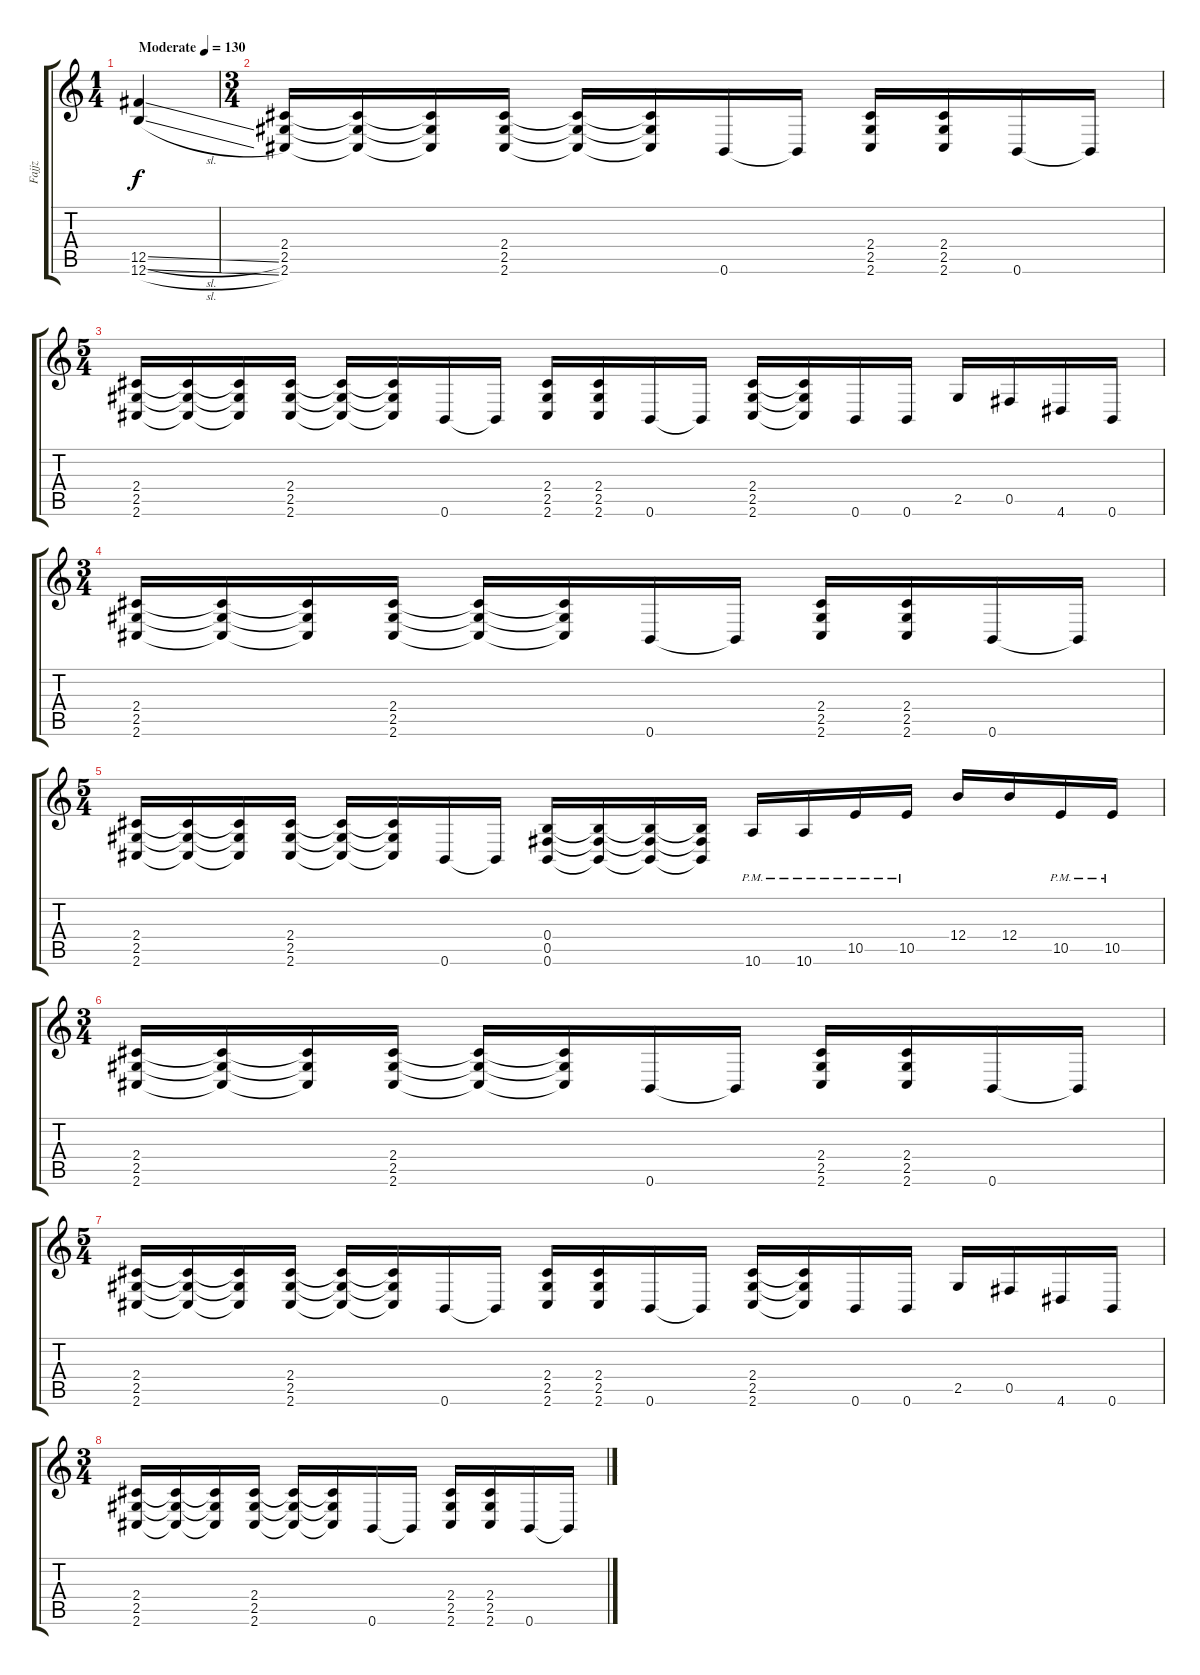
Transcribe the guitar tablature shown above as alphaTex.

\track ("Fajjz" "Fajjz") {instrument distortionguitar}
\staff {score tabs}
\tuning (Db4 Ab3 E3 B2 Gb2 B1) {hide}
\ts (1 4)
\tempo (130 "Moderate")
\clef g2
\ks c
(12.5{sl} 12.6{sl}).4{dy f instrument distortionguitar} |
\ts (3 4)
(2.4 2.5 2.6).16 (2.4{t} 2.5{t} 2.6{t}).16 (2.4{t} 2.5{t} 2.6{t}).16 (2.4 2.5 2.6).16 (2.4{t} 2.5{t} 2.6{t}).16 (2.4{t} 2.5{t} 2.6{t}).16 0.6.16 0.6{t}.16 (2.4 2.5 2.6).16 (2.4 2.5 2.6).16 0.6.16 0.6{t}.16 |
\ts (5 4)
(2.4 2.5 2.6).16 (2.4{t} 2.5{t} 2.6{t}).16 (2.4{t} 2.5{t} 2.6{t}).16 (2.4 2.5 2.6).16 (2.4{t} 2.5{t} 2.6{t}).16 (2.4{t} 2.5{t} 2.6{t}).16 0.6.16 0.6{t}.16 (2.4 2.5 2.6).16 (2.4 2.5 2.6).16 0.6.16 0.6{t}.16 (2.4 2.5 2.6).16 (2.4{t} 2.5{t} 2.6{t}).16 0.6.16 0.6.16 2.5.16 0.5.16 4.6.16 0.6.16 |
\ts (3 4)
(2.4 2.5 2.6).16 (2.4{t} 2.5{t} 2.6{t}).16 (2.4{t} 2.5{t} 2.6{t}).16 (2.4 2.5 2.6).16 (2.4{t} 2.5{t} 2.6{t}).16 (2.4{t} 2.5{t} 2.6{t}).16 0.6.16 0.6{t}.16 (2.4 2.5 2.6).16 (2.4 2.5 2.6).16 0.6.16 0.6{t}.16 |
\ts (5 4)
(2.4 2.5 2.6).16 (2.4{t} 2.5{t} 2.6{t}).16 (2.4{t} 2.5{t} 2.6{t}).16 (2.4 2.5 2.6).16 (2.4{t} 2.5{t} 2.6{t}).16 (2.4{t} 2.5{t} 2.6{t}).16 0.6.16 0.6{t}.16 (0.4 0.5 0.6).16 (0.4{t} 0.5{t} 0.6{t}).16 (0.4{t} 0.5{t} 0.6{t}).16 (0.4{t} 0.5{t} 0.6{t}).16 10.6{pm}.16 10.6{pm}.16 10.5{pm}.16 10.5{pm}.16 12.4.16 12.4.16 10.5{pm}.16 10.5{pm}.16 |
\ts (3 4)
(2.4 2.5 2.6).16 (2.4{t} 2.5{t} 2.6{t}).16 (2.4{t} 2.5{t} 2.6{t}).16 (2.4 2.5 2.6).16 (2.4{t} 2.5{t} 2.6{t}).16 (2.4{t} 2.5{t} 2.6{t}).16 0.6.16 0.6{t}.16 (2.4 2.5 2.6).16 (2.4 2.5 2.6).16 0.6.16 0.6{t}.16 |
\ts (5 4)
(2.4 2.5 2.6).16 (2.4{t} 2.5{t} 2.6{t}).16 (2.4{t} 2.5{t} 2.6{t}).16 (2.4 2.5 2.6).16 (2.4{t} 2.5{t} 2.6{t}).16 (2.4{t} 2.5{t} 2.6{t}).16 0.6.16 0.6{t}.16 (2.4 2.5 2.6).16 (2.4 2.5 2.6).16 0.6.16 0.6{t}.16 (2.4 2.5 2.6).16 (2.4{t} 2.5{t} 2.6{t}).16 0.6.16 0.6.16 2.5.16 0.5.16 4.6.16 0.6.16 |
\ts (3 4)
(2.4 2.5 2.6).16 (2.4{t} 2.5{t} 2.6{t}).16 (2.4{t} 2.5{t} 2.6{t}).16 (2.4 2.5 2.6).16 (2.4{t} 2.5{t} 2.6{t}).16 (2.4{t} 2.5{t} 2.6{t}).16 0.6.16 0.6{t}.16 (2.4 2.5 2.6).16 (2.4 2.5 2.6).16 0.6.16 0.6{t}.16
